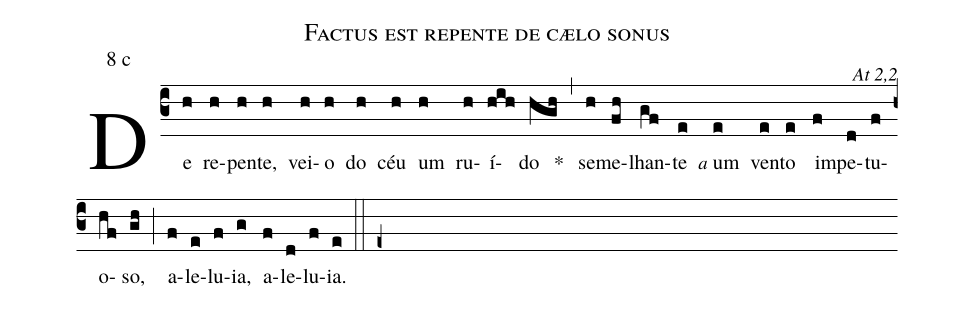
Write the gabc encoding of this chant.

name: Factus est repente de cælo sonus;
mode: 8;
mode-differentia: c;
commentary: At 2,2;
%%
(c3)

De(h) re(h)pen(h)te,(h) vei(h)o(h) do(h) céu(h) um(h) ru(h)í(hih)do(hgh) *(,) se(h)me(fh)lhan(gf)te(e) <e>a</e> um(e) ven(e)to(e) im(f)pe(d)tu(f)o(hf)so,(gh) (;) a(f)le(e)lu(f)ia,(g) a(f)le(d)lu(f)ia.(e)

(::)

(e+)
